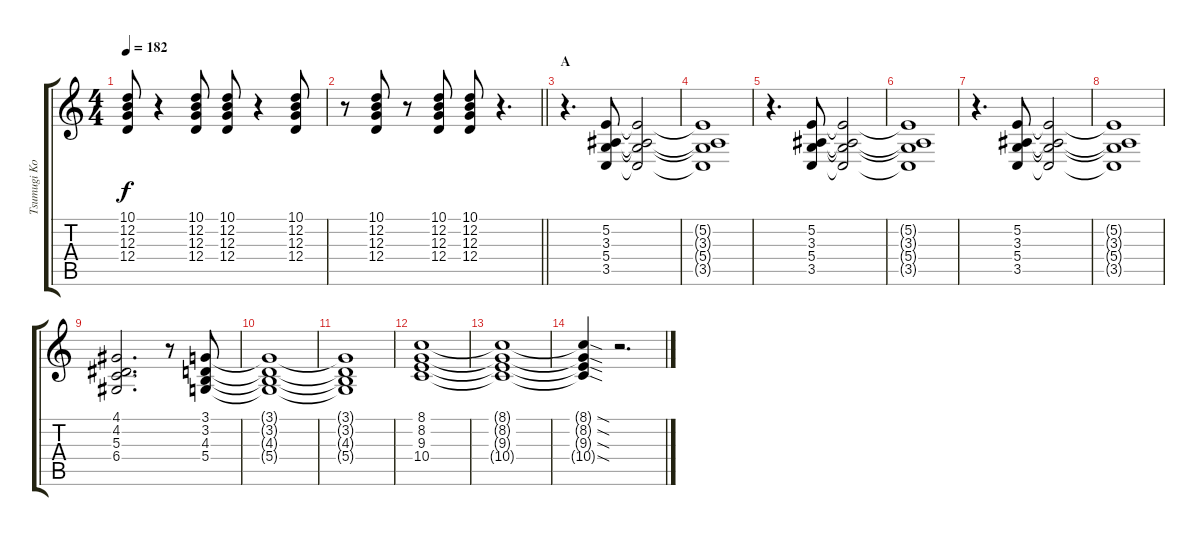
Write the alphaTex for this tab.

\track ("Tsumugi Kotobuki" "Tsumugi Ko") {instrument reedorgan}
\staff {score tabs}
\tuning (E4 B3 G3 D3 A2 E2) {hide}
\ts (4 4)
\tempo 182
\clef g2
\ks c
(10.1 12.2 12.3 12.4).8{dy f} r.4 (10.1 12.2 12.3 12.4).8 (10.1 12.2 12.3 12.4).8 r.4 (10.1 12.2 12.3 12.4).8 |
\barLineRight lightlight
r.8 (10.1 12.2 12.3 12.4).8 r.8 (10.1 12.2 12.3 12.4).8 (10.1 12.2 12.3 12.4).8 r.4{d} |
\section ("" "A")
r.4{d} (5.2 3.3 5.4 3.5).8 (5.2{t} 3.3{t} 5.4{t} 3.5{t}).2 |
(5.2{t} 3.3{t} 5.4{t} 3.5{t}).1 |
r.4{d} (5.2 3.3 5.4 3.5).8 (5.2{t} 3.3{t} 5.4{t} 3.5{t}).2 |
(5.2{t} 3.3{t} 5.4{t} 3.5{t}).1 |
r.4{d} (5.2 3.3 5.4 3.5).8 (5.2{t} 3.3{t} 5.4{t} 3.5{t}).2 |
(5.2{t} 3.3{t} 5.4{t} 3.5{t}).1 |
(4.1 4.2 5.3 6.4).2{d} r.8 (3.1 3.2 4.3 5.4).8 |
(3.1{t} 3.2{t} 4.3{t} 5.4{t}).1 |
(3.1{t} 3.2{t} 4.3{t} 5.4{t}).1 |
(8.1 8.2 9.3 10.4).1 |
(8.1{t} 8.2{t} 9.3{t} 10.4{t}).1 |
(8.1{sod t} 8.2{sod t} 9.3{sod t} 10.4{sod t}).4 r.2{d}
